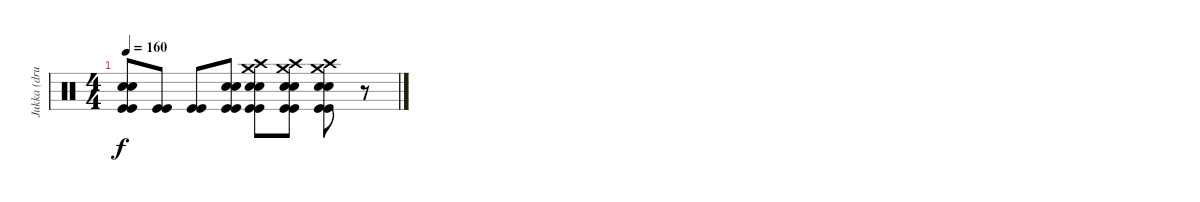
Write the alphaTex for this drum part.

\track ("Jukka (drums)" "Jukka (dru") {instrument percussion}
\staff {score}
\articulation defaults
\ts (4 4)
\tempo 160
\clef neutral
\ks c
("Electric Snare (hit)" "Electric Snare (hit)" "Kick (hit)" "Kick (hit)").8{dy f} ("Kick (hit)" "Kick (hit)").8 ("Kick (hit)" "Kick (hit)").8 ("Electric Snare (hit)" "Electric Snare (hit)" "Kick (hit)" "Kick (hit)").8 ("Crash medium (hit)" "Crash high (hit)" "Electric Snare (hit)" "Electric Snare (hit)" "Kick (hit)" "Kick (hit)").8{volume 16} ("Crash medium (hit)" "Crash high (hit)" "Electric Snare (hit)" "Electric Snare (hit)" "Kick (hit)" "Kick (hit)").8 ("Crash medium (hit)" "Crash high (hit)" "Electric Snare (hit)" "Electric Snare (hit)" "Kick (hit)" "Kick (hit)").8 r.8
